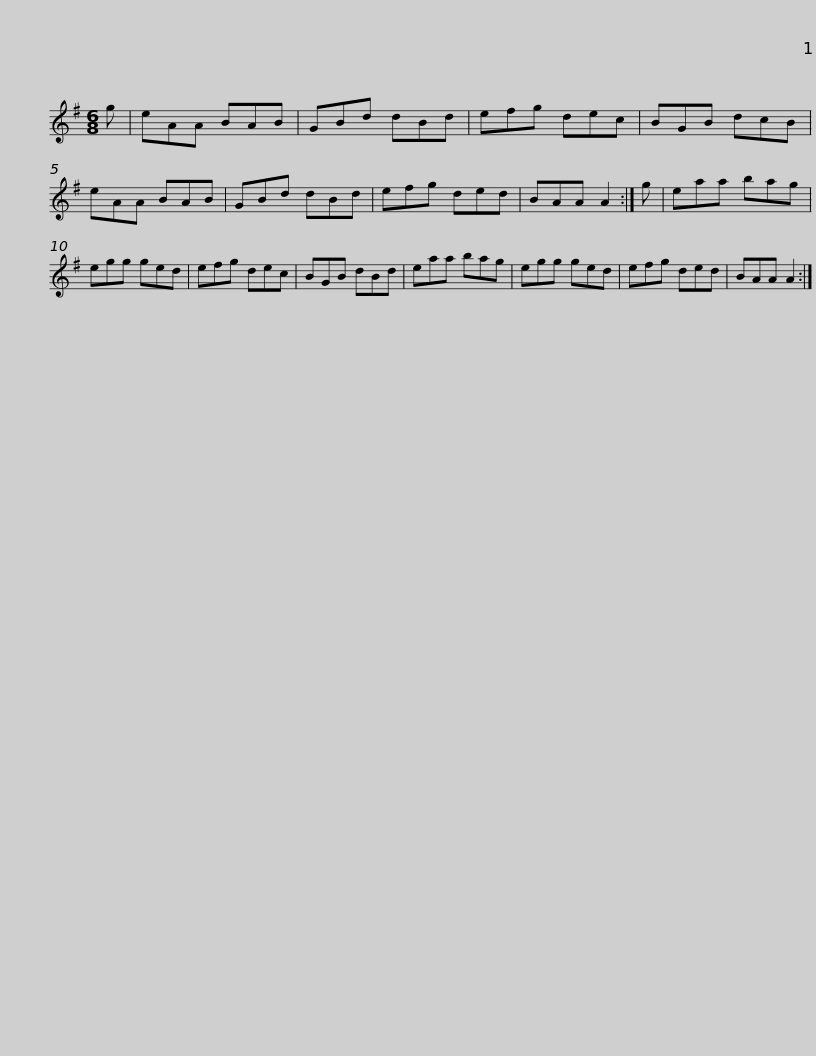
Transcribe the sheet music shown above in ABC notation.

X:1
L:1/8
M:6/8
I:linebreak $
K:G
V:1 treble
V:1
 g | eAA BAB | GBd dBd | efg dec | BGB dcB | %5
 eAA BAB | GBd dBd | efg ded |$ BAA A2 :| g | %10
 eaa bag | egg ged | efg dec | BGB dBd | eaa bag | %15
 egg ged |$ efg ded | BAA A2 :| %18
